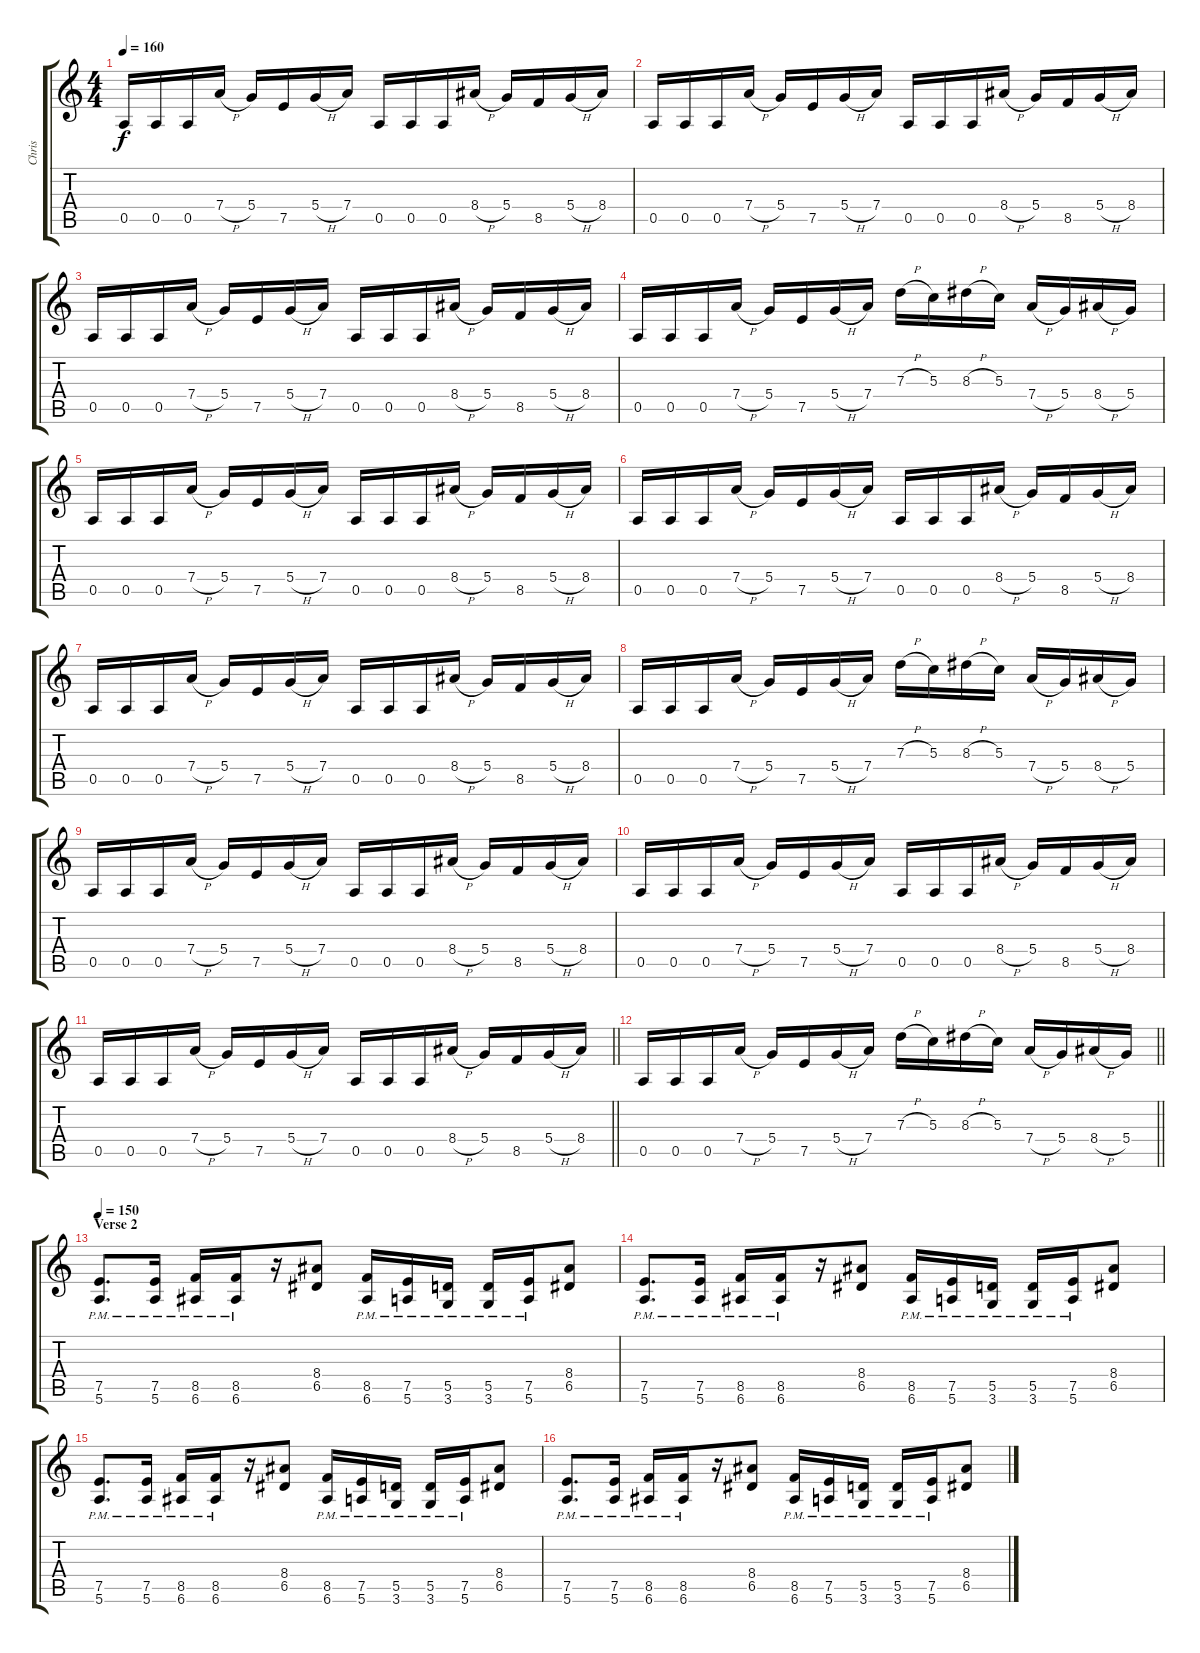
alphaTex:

\track ("Chris" "Chris") {instrument distortionguitar}
\staff {score tabs}
\tuning (E4 B3 G3 D3 A2 E2) {hide}
\ts (4 4)
\tempo 160
\clef g2
\ks c
0.5.16{dy f} 0.5.16 0.5.16 7.4{h}.16 5.4.16 7.5.16 5.4{h}.16 7.4.16 0.5.16 0.5.16 0.5.16 8.4{h}.16 5.4.16 8.5.16 5.4{h}.16 8.4.16 |
0.5.16 0.5.16 0.5.16 7.4{h}.16 5.4.16 7.5.16 5.4{h}.16 7.4.16 0.5.16 0.5.16 0.5.16 8.4{h}.16 5.4.16 8.5.16 5.4{h}.16 8.4.16 |
0.5.16 0.5.16 0.5.16 7.4{h}.16 5.4.16 7.5.16 5.4{h}.16 7.4.16 0.5.16 0.5.16 0.5.16 8.4{h}.16 5.4.16 8.5.16 5.4{h}.16 8.4.16 |
0.5.16 0.5.16 0.5.16 7.4{h}.16 5.4.16 7.5.16 5.4{h}.16 7.4.16 7.3{h}.16 5.3.16 8.3{h}.16 5.3.16 7.4{h}.16 5.4.16 8.4{h}.16 5.4.16 |
0.5.16 0.5.16 0.5.16 7.4{h}.16 5.4.16 7.5.16 5.4{h}.16 7.4.16 0.5.16 0.5.16 0.5.16 8.4{h}.16 5.4.16 8.5.16 5.4{h}.16 8.4.16 |
0.5.16 0.5.16 0.5.16 7.4{h}.16 5.4.16 7.5.16 5.4{h}.16 7.4.16 0.5.16 0.5.16 0.5.16 8.4{h}.16 5.4.16 8.5.16 5.4{h}.16 8.4.16 |
0.5.16 0.5.16 0.5.16 7.4{h}.16 5.4.16 7.5.16 5.4{h}.16 7.4.16 0.5.16 0.5.16 0.5.16 8.4{h}.16 5.4.16 8.5.16 5.4{h}.16 8.4.16 |
0.5.16 0.5.16 0.5.16 7.4{h}.16 5.4.16 7.5.16 5.4{h}.16 7.4.16 7.3{h}.16 5.3.16 8.3{h}.16 5.3.16 7.4{h}.16 5.4.16 8.4{h}.16 5.4.16 |
0.5.16 0.5.16 0.5.16 7.4{h}.16 5.4.16 7.5.16 5.4{h}.16 7.4.16 0.5.16 0.5.16 0.5.16 8.4{h}.16 5.4.16 8.5.16 5.4{h}.16 8.4.16 |
0.5.16 0.5.16 0.5.16 7.4{h}.16 5.4.16 7.5.16 5.4{h}.16 7.4.16 0.5.16 0.5.16 0.5.16 8.4{h}.16 5.4.16 8.5.16 5.4{h}.16 8.4.16 |
\barLineRight lightlight
0.5.16 0.5.16 0.5.16 7.4{h}.16 5.4.16 7.5.16 5.4{h}.16 7.4.16 0.5.16 0.5.16 0.5.16 8.4{h}.16 5.4.16 8.5.16 5.4{h}.16 8.4.16 |
\barLineRight lightlight
0.5.16 0.5.16 0.5.16 7.4{h}.16 5.4.16 7.5.16 5.4{h}.16 7.4.16 7.3{h}.16 5.3.16 8.3{h}.16 5.3.16 7.4{h}.16 5.4.16 8.4{h}.16 5.4.16 |
\section ("" "Verse 2")
\tempo 150
(7.5{pm} 5.6{pm}).8{d} (7.5{pm} 5.6{pm}).16 (8.5{pm} 6.6{pm}).16 (8.5{pm} 6.6{pm}).16 r.16 (8.4 6.5).8 (8.5{pm} 6.6{pm}).16 (7.5{pm} 5.6{pm}).16 (5.5{pm} 3.6{pm}).16 (5.5{pm} 3.6{pm}).16 (7.5{pm} 5.6{pm}).16 (8.4 6.5).8 |
(7.5{pm} 5.6{pm}).8{d} (7.5{pm} 5.6{pm}).16 (8.5{pm} 6.6{pm}).16 (8.5{pm} 6.6{pm}).16 r.16 (8.4 6.5).8 (8.5{pm} 6.6{pm}).16 (7.5{pm} 5.6{pm}).16 (5.5{pm} 3.6{pm}).16 (5.5{pm} 3.6{pm}).16 (7.5{pm} 5.6{pm}).16 (8.4 6.5).8 |
(7.5{pm} 5.6{pm}).8{d} (7.5{pm} 5.6{pm}).16 (8.5{pm} 6.6{pm}).16 (8.5{pm} 6.6{pm}).16 r.16 (8.4 6.5).8 (8.5{pm} 6.6{pm}).16 (7.5{pm} 5.6{pm}).16 (5.5{pm} 3.6{pm}).16 (5.5{pm} 3.6{pm}).16 (7.5{pm} 5.6{pm}).16 (8.4 6.5).8 |
(7.5{pm} 5.6{pm}).8{d} (7.5{pm} 5.6{pm}).16 (8.5{pm} 6.6{pm}).16 (8.5{pm} 6.6{pm}).16 r.16 (8.4 6.5).8 (8.5{pm} 6.6{pm}).16 (7.5{pm} 5.6{pm}).16 (5.5{pm} 3.6{pm}).16 (5.5{pm} 3.6{pm}).16 (7.5{pm} 5.6{pm}).16 (8.4 6.5).8
